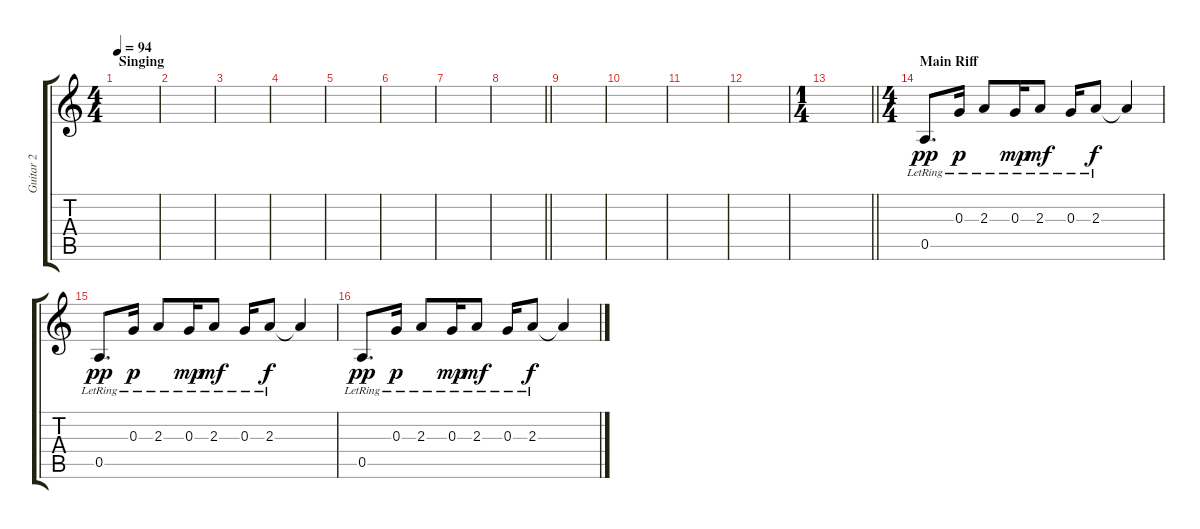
\track ("Guitar 2" "Guitar 2") {instrument electricguitarjazz}
\staff {score tabs}
\tuning (E4 B3 G3 D3 A2 E2) {hide}
\ts (4 4)
\section ("" "Singing")
\tempo 94
\clef g2
\ks c
|
|
|
|
|
|
|
\barLineRight lightlight
|
\section ("" "")
|
|
|
|
\ts (1 4)
\barLineRight lightlight
|
\ts (4 4)
\section ("" "Main Riff")
0.5{lr}.8{d dy pp} 0.3{lr}.16{dy p} 2.3{lr}.8 0.3{lr}.16{dy mp} 2.3{lr}.8{dy mf} 0.3{lr}.16 2.3{lr}.8{dy f} 2.3{t}.4 |
0.5{lr}.8{d dy pp} 0.3{lr}.16{dy p} 2.3{lr}.8 0.3{lr}.16{dy mp} 2.3{lr}.8{dy mf} 0.3{lr}.16 2.3{lr}.8{dy f} 2.3{t}.4 |
0.5{lr}.8{d dy pp} 0.3{lr}.16{dy p} 2.3{lr}.8 0.3{lr}.16{dy mp} 2.3{lr}.8{dy mf} 0.3{lr}.16 2.3{lr}.8{dy f} 2.3{t}.4
